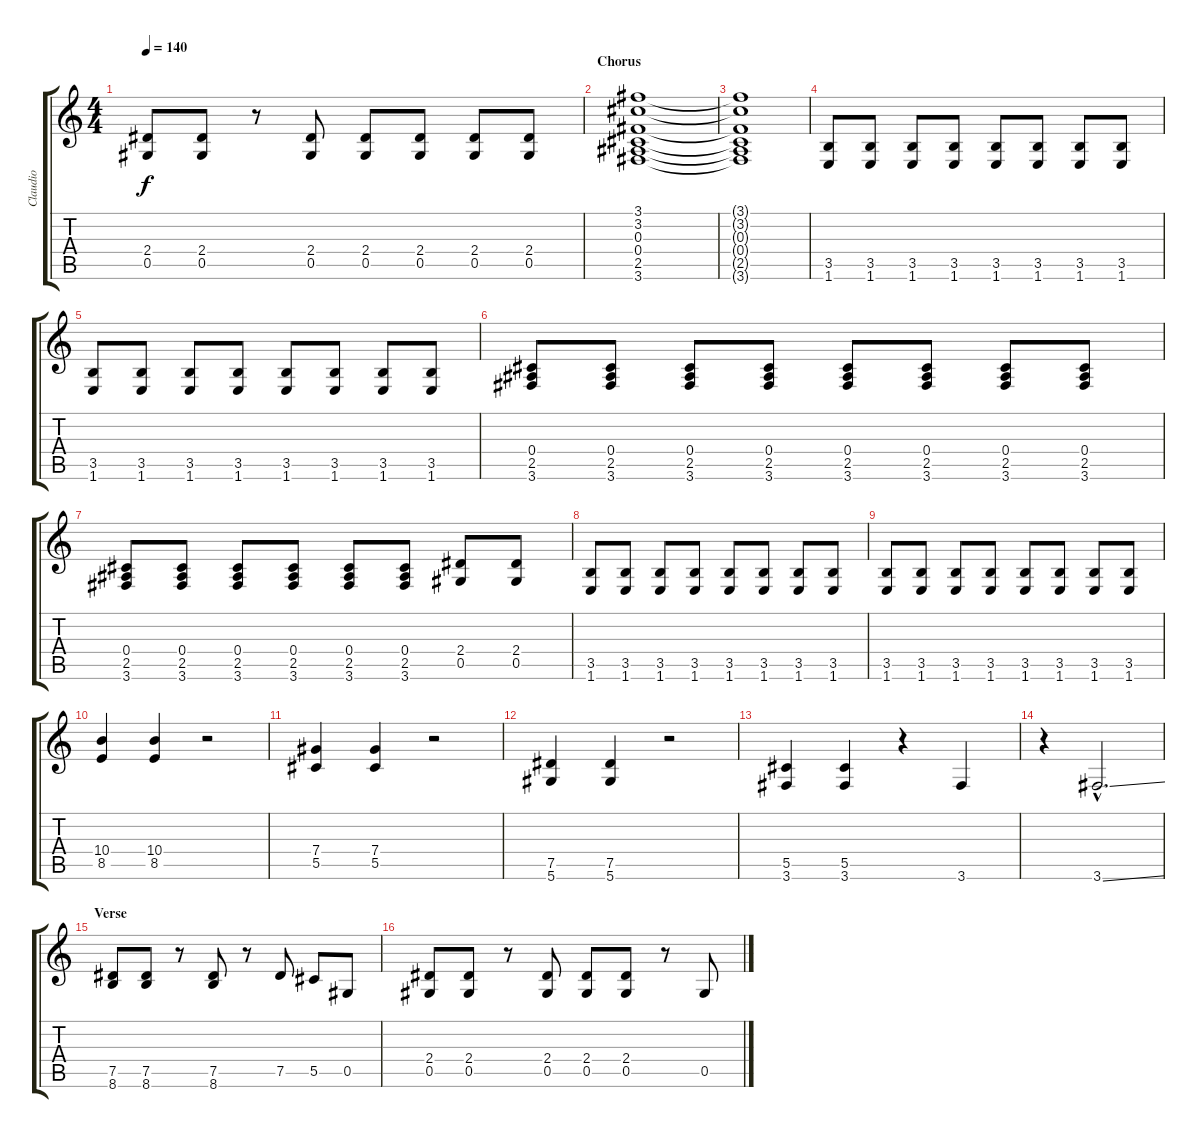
\track ("Claudio" "Claudio") {instrument electricguitarmuted}
\staff {score tabs}
\tuning (Eb4 Bb3 Gb3 Db3 Ab2 Eb2) {hide}
\ts (4 4)
\tempo 140
\clef g2
\ks c
(2.4 0.5).8{dy f} (2.4 0.5).8 r.8 (2.4 0.5).8 (2.4 0.5).8 (2.4 0.5).8 (2.4 0.5).8 (2.4 0.5).8 |
\section ("" "Chorus")
(3.1 3.2 0.3 0.4 2.5 3.6).1 |
(3.1{t} 3.2{t} 0.3{t} 0.4{t} 2.5{t} 3.6{t}).1 |
(3.5 1.6).8 (3.5 1.6).8 (3.5 1.6).8 (3.5 1.6).8 (3.5 1.6).8 (3.5 1.6).8 (3.5 1.6).8 (3.5 1.6).8 |
(3.5 1.6).8 (3.5 1.6).8 (3.5 1.6).8 (3.5 1.6).8 (3.5 1.6).8 (3.5 1.6).8 (3.5 1.6).8 (3.5 1.6).8 |
(0.4 2.5 3.6).8 (0.4 2.5 3.6).8 (0.4 2.5 3.6).8 (0.4 2.5 3.6).8 (0.4 2.5 3.6).8 (0.4 2.5 3.6).8 (0.4 2.5 3.6).8 (0.4 2.5 3.6).8 |
(0.4 2.5 3.6).8 (0.4 2.5 3.6).8 (0.4 2.5 3.6).8 (0.4 2.5 3.6).8 (0.4 2.5 3.6).8 (0.4 2.5 3.6).8 (2.4 0.5).8 (2.4 0.5).8 |
(3.5 1.6).8 (3.5 1.6).8 (3.5 1.6).8 (3.5 1.6).8 (3.5 1.6).8 (3.5 1.6).8 (3.5 1.6).8 (3.5 1.6).8 |
(3.5 1.6).8 (3.5 1.6).8 (3.5 1.6).8 (3.5 1.6).8 (3.5 1.6).8 (3.5 1.6).8 (3.5 1.6).8 (3.5 1.6).8 |
(10.4 8.5).4{instrument distortionguitar} (10.4 8.5).4 r.2 |
(7.4 5.5).4 (7.4 5.5).4 r.2 |
(7.5 5.6).4 (7.5 5.6).4 r.2 |
(5.5 3.6).4 (5.5 3.6).4 r.4 3.6.4 |
r.4 3.6{ss hac}.2{d} |
\section ("" "Verse")
(7.5 8.6).8{instrument electricguitarmuted} (7.5 8.6).8 r.8 (7.5 8.6).8 r.8 7.5.8 5.5.8 0.5.8 |
(2.4 0.5).8 (2.4 0.5).8 r.8 (2.4 0.5).8 (2.4 0.5).8 (2.4 0.5).8 r.8 0.5.8
